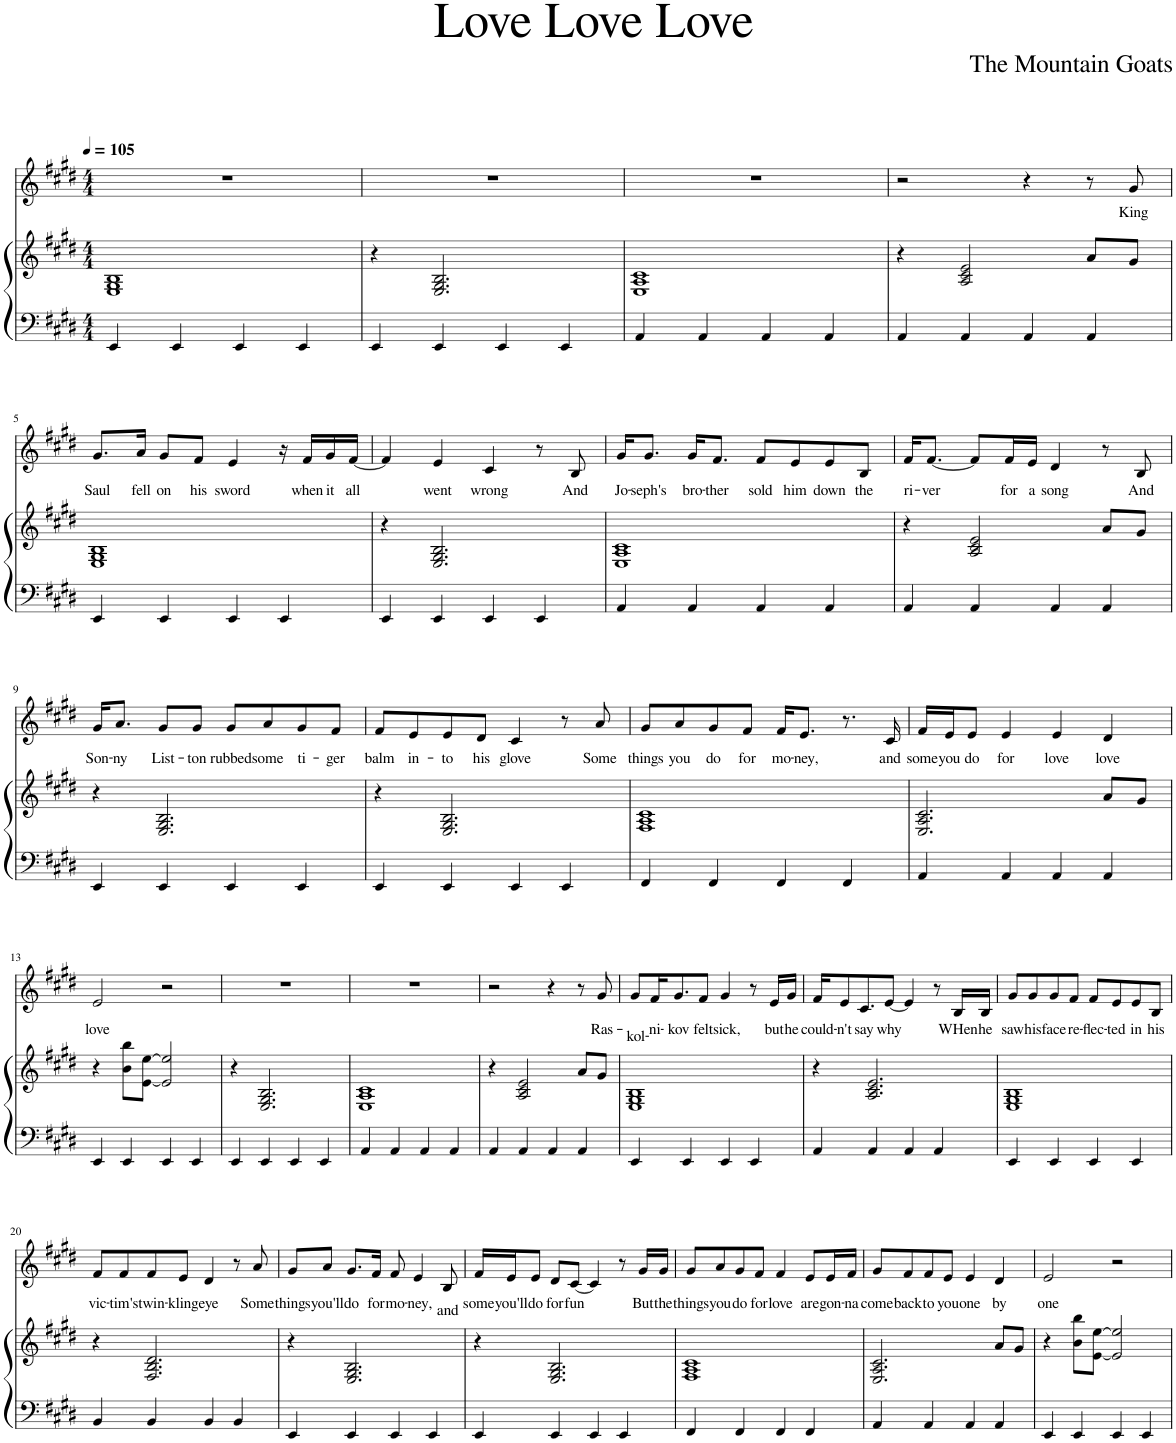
**kern	**kern	**kern	**text
*part2	*part2	*part1	*part1
*staff3	*staff2	*staff1	*staff1
*I"Piano	*	*I"Voice	*
*I'Pno	*	*	*
*clefF4	*clefG2	*clefG2	*
*k[f#c#g#d#]	*k[f#c#g#d#]	*k[f#c#g#d#]	*
*M4/4	*M4/4	*M4/4	*
*MM105	*MM105	*MM105	*
=1	=1	=1	=1
4EE/	1E 1G# 1B	1r	.
4EE/	.	.	.
4EE/	.	.	.
4EE/	.	.	.
=2	=2	=2	=2
4EE/	4r	1r	.
4EE/	2.E/ 2.G#/ 2.B/	.	.
4EE/	.	.	.
4EE/	.	.	.
=3	=3	=3	=3
4AA/	1E 1A 1c#	1r	.
4AA/	.	.	.
4AA/	.	.	.
4AA/	.	.	.
=4	=4	=4	=4
4AA/	4r	2r	.
4AA/	2A/ 2c#/ 2e/	.	.
4AA/	.	4r	.
4AA/	8a/L	8r	.
!	!	!	!LO:LY:b
.	8g#/J	8g#/	King
!!LO:LB:g=z
=5	=5	=5	=5
!	!	!	!LO:LY:b
4EE/	1E 1G# 1B	8.g#/L	Saul
!	!	!	!LO:LY:b
.	.	16a/Jk	fell
!	!	!	!LO:LY:b
4EE/	.	8g#/L	on
!	!	!	!LO:LY:b
.	.	8f#/J	his
!	!	!	!LO:LY:b
4EE/	.	4e/	sword
4EE/	.	16r	.
!	!	!	!LO:LY:b
.	.	16f#/LL	when
!	!	!	!LO:LY:b
.	.	16g#/	it
!	!	!	!LO:LY:b
.	.	[16f#/JJ	all
=6	=6	=6	=6
4EE/	4r	4f#/]	.
!	!	!	!LO:LY:b
4EE/	2.E/ 2.G#/ 2.B/	4e/	went
!	!	!	!LO:LY:b
4EE/	.	4c#/	wrong
4EE/	.	8r	.
!	!	!	!LO:LY:b
.	.	8B/	And
=7	=7	=7	=7
!	!	!	!LO:LY:b
4AA/	1E 1A 1c#	16g#/KL	Jo-
!	!	!	!LO:LY:b
.	.	8.g#/J	-seph's
!	!	!	!LO:LY:b
4AA/	.	16g#/KL	bro-
!	!	!	!LO:LY:b
.	.	8.f#/J	-ther
!	!	!	!LO:LY:b
4AA/	.	8f#/L	sold
!	!	!	!LO:LY:b
.	.	8e/	him
!	!	!	!LO:LY:b
4AA/	.	8e/	down
!	!	!	!LO:LY:b
.	.	8B/J	the
=8	=8	=8	=8
!	!	!	!LO:LY:b
4AA/	4r	16f#/KL	ri-
!	!	!	!LO:LY:b
.	.	[8.f#/J	-ver
4AA/	2A/ 2c#/ 2e/	8f#/L]	.
!	!	!	!LO:LY:b
.	.	16f#/L	for
!	!	!	!LO:LY:b
.	.	16e/JJ	a
!	!	!	!LO:LY:b
4AA/	.	4d#/	song
4AA/	8a/L	8r	.
!	!	!	!LO:LY:b
.	8g#/J	8B/	And
!!LO:LB:g=z
=9	=9	=9	=9
!	!	!	!LO:LY:b
4EE/	4r	16g#/KL	Son-
!	!	!	!LO:LY:b
.	.	8.a/J	-ny
!	!	!	!LO:LY:b
4EE/	2.E/ 2.G#/ 2.B/	8g#/L	List-
!	!	!	!LO:LY:b
.	.	8g#/J	-ton
!	!	!	!LO:LY:b
4EE/	.	8g#/L	rubbed
!	!	!	!LO:LY:b
.	.	8a/	some
!	!	!	!LO:LY:b
4EE/	.	8g#/	ti-
!	!	!	!LO:LY:b
.	.	8f#/J	-ger
=10	=10	=10	=10
!	!	!	!LO:LY:b
4EE/	4r	8f#/L	balm
!	!	!	!LO:LY:b
.	.	8e/	in-
!	!	!	!LO:LY:b
4EE/	2.E/ 2.G#/ 2.B/	8e/	-to
!	!	!	!LO:LY:b
.	.	8d#/J	his
!	!	!	!LO:LY:b
4EE/	.	4c#/	glove
4EE/	.	8r	.
!	!	!	!LO:LY:b
.	.	8a/	Some
=11	=11	=11	=11
!	!	!	!LO:LY:b
4FF#/	1F# 1A 1c#	8g#/L	things
!	!	!	!LO:LY:b
.	.	8a/	you
!	!	!	!LO:LY:b
4FF#/	.	8g#/	do
!	!	!	!LO:LY:b
.	.	8f#/J	for
!	!	!	!LO:LY:b
4FF#/	.	16f#/KL	mo-
!	!	!	!LO:LY:b
.	.	8.e/J	-ney,
4FF#/	.	8.r	.
!	!	!	!LO:LY:b
.	.	16c#/	and
=12	=12	=12	=12
!	!	!	!LO:LY:b
4AA/	2.E/ 2.A/ 2.c#/	16f#/LL	some
!	!	!	!LO:LY:b
.	.	16e/J	you
!	!	!	!LO:LY:b
.	.	8e/J	do
!	!	!	!LO:LY:b
4AA/	.	4e/	for
!	!	!	!LO:LY:b
4AA/	.	4e/	love
!	!	!	!LO:LY:b
4AA/	8a/L	4d#/	love
.	8g#/J	.	.
!!LO:LB:g=z
=13	=13	=13	=13
!	!	!	!LO:LY:b
4EE/	4r	2e/	love
4EE/	8b\ 8bb\L	.	.
.	[8e\ [8ee\J	.	.
4EE/	2e/] 2ee/]	2r	.
4EE/	.	.	.
=14	=14	=14	=14
4EE/	4r	1r	.
4EE/	2.E/ 2.G#/ 2.B/	.	.
4EE/	.	.	.
4EE/	.	.	.
=15	=15	=15	=15
4AA/	1E 1A 1c#	1r	.
4AA/	.	.	.
4AA/	.	.	.
4AA/	.	.	.
=16	=16	=16	=16
4AA/	4r	2r	.
4AA/	2A/ 2c#/ 2e/	.	.
4AA/	.	4r	.
4AA/	8a/L	8r	.
!	!	!	!LO:LY:b
.	8g#/J	8g#/	Ras-
=17	=17	=17	=17
!	!	!	!LO:LY:b
4EE/	1E 1G# 1B	8g#/L	-kol-
!	!	!	!LO:LY:b
.	.	16f#/K	ni-
!	!	!	!LO:LY:b
.	.	8.g#/	-kov
4EE/	.	.	.
!	!	!	!LO:LY:b
.	.	8f#/J	felt
!	!	!	!LO:LY:b
4EE/	.	4g#/	sick,
4EE/	.	8r	.
!	!	!	!LO:LY:b
.	.	16e/LL	but
!	!	!	!LO:LY:b
.	.	16g#/JJ	he
=18	=18	=18	=18
!	!	!	!LO:LY:b
4AA/	4r	16f#/KL	could-
!	!	!	!LO:LY:b
.	.	8e/	-n't
!	!	!	!LO:LY:b
.	.	8.c#/	say
4AA/	2.A/ 2.c#/ 2.e/	.	.
!	!	!	!LO:LY:b
.	.	[8e/J	why
4AA/	.	4e/]	.
4AA/	.	8r	.
!	!	!	!LO:LY:b
.	.	16B/LL	WHen
!	!	!	!LO:LY:b
.	.	16B/JJ	he
=19	=19	=19	=19
!	!	!	!LO:LY:b
4EE/	1E 1G# 1B	8g#/L	saw
!	!	!	!LO:LY:b
.	.	8g#/	his
!	!	!	!LO:LY:b
4EE/	.	8g#/	face
!	!	!	!LO:LY:b
.	.	8f#/J	re-
!	!	!	!LO:LY:b
4EE/	.	8f#/L	-flec-
!	!	!	!LO:LY:b
.	.	8e/	-ted
!	!	!	!LO:LY:b
4EE/	.	8e/	in
!	!	!	!LO:LY:b
.	.	8B/J	his
!!LO:LB:g=z
=20	=20	=20	=20
!	!	!	!LO:LY:b
4BB/	4r	8f#/L	vic-
!	!	!	!LO:LY:b
.	.	8f#/	-tim's
!	!	!	!LO:LY:b
4BB/	2.F#/ 2.B/ 2.d#/	8f#/	twin-
!	!	!	!LO:LY:b
.	.	8e/J	-kling
!	!	!	!LO:LY:b
4BB/	.	4d#/	eye
4BB/	.	8r	.
!	!	!	!LO:LY:b
.	.	8a/	Some
=21	=21	=21	=21
!	!	!	!LO:LY:b
4EE/	4r	8g#/L	things
!	!	!	!LO:LY:b
.	.	8a/J	you'll
!	!	!	!LO:LY:b
4EE/	2.E/ 2.G#/ 2.B/	8.g#/L	do
!	!	!	!LO:LY:b
.	.	16f#/Jk	for
!	!	!	!LO:LY:b
4EE/	.	8f#/	mo-
!	!	!	!LO:LY:b
.	.	4e/	-ney,
4EE/	.	.	.
!	!	!	!LO:LY:b
.	.	8B/	and
=22	=22	=22	=22
!	!	!	!LO:LY:b
4EE/	4r	16f#/LL	some
!	!	!	!LO:LY:b
.	.	16e/J	you'll
!	!	!	!LO:LY:b
.	.	8e/J	do
!	!	!	!LO:LY:b
4EE/	2.E/ 2.G#/ 2.B/	8d#/L	for
!	!	!	!LO:LY:b
.	.	[8c#/J	fun
4EE/	.	4c#/]	.
4EE/	.	8r	.
!	!	!	!LO:LY:b
.	.	16g#/LL	But
!	!	!	!LO:LY:b
.	.	16g#/JJ	the
=23	=23	=23	=23
!	!	!	!LO:LY:b
4FF#/	1F# 1A 1c#	8g#/L	things
!	!	!	!LO:LY:b
.	.	8a/	you
!	!	!	!LO:LY:b
4FF#/	.	8g#/	do
!	!	!	!LO:LY:b
.	.	8f#/J	for
!	!	!	!LO:LY:b
4FF#/	.	4f#/	love
!	!	!	!LO:LY:b
4FF#/	.	8e/L	are
!	!	!	!LO:LY:b
.	.	16e/L	gon-
!	!	!	!LO:LY:b
.	.	16f#/JJ	-na
=24	=24	=24	=24
!	!	!	!LO:LY:b
4AA/	2.E/ 2.A/ 2.c#/	8g#/L	come
!	!	!	!LO:LY:b
.	.	8f#/	back
!	!	!	!LO:LY:b
4AA/	.	8f#/	to
!	!	!	!LO:LY:b
.	.	8e/J	you
!	!	!	!LO:LY:b
4AA/	.	4e/	one
!	!	!	!LO:LY:b
4AA/	8a/L	4d#/	by
.	8g#/J	.	.
=25	=25	=25	=25
!	!	!	!LO:LY:b
4EE/	4r	2e/	one
4EE/	8b\ 8bb\L	.	.
.	[8e\ [8ee\J	.	.
4EE/	2e/] 2ee/]	2r	.
4EE/	.	.	.
=	=	=	=
*-	*-	*-	*-
